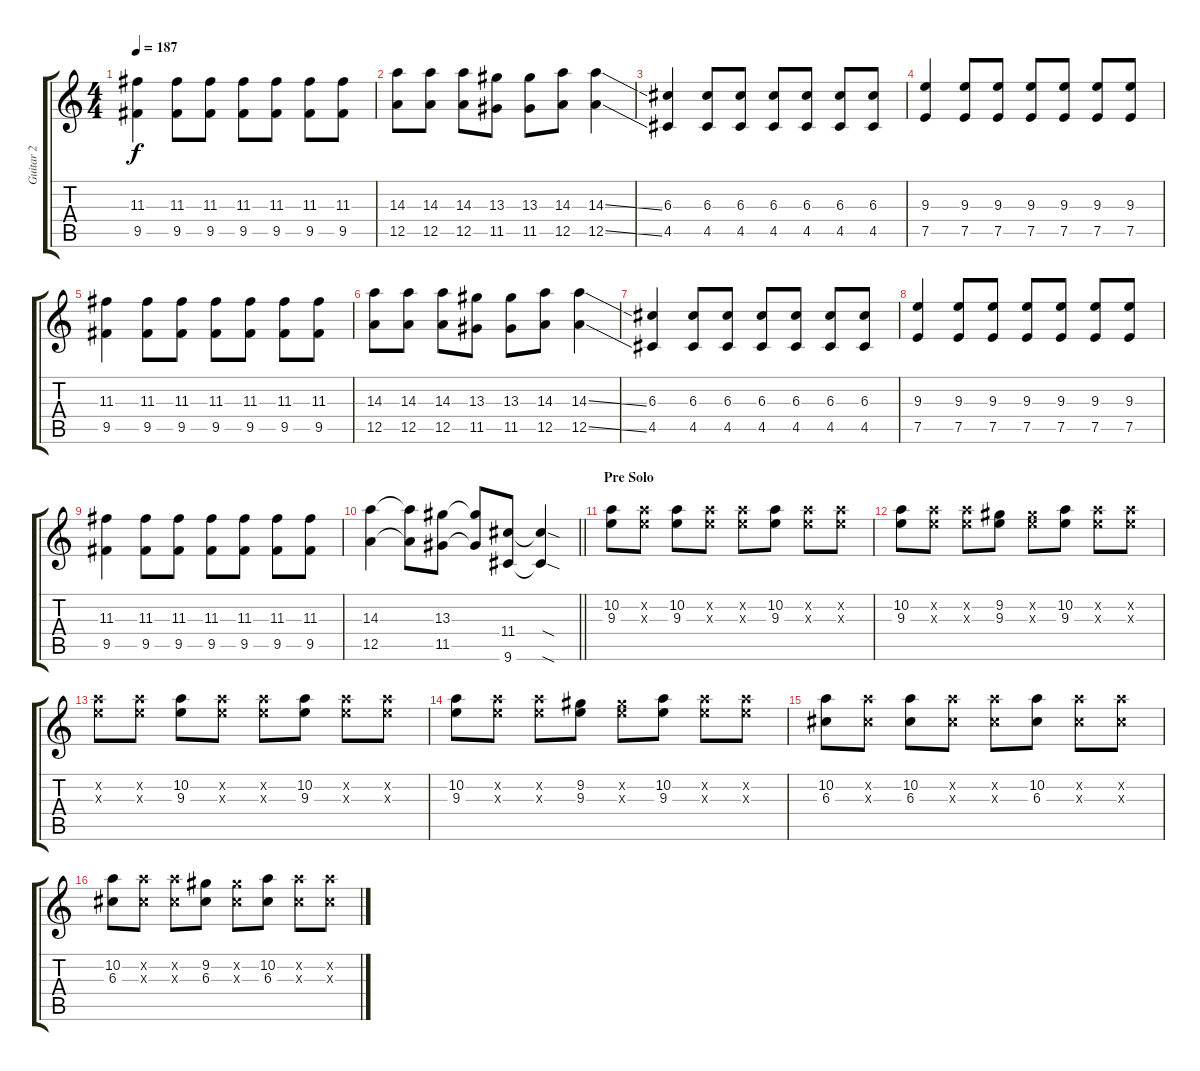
\track ("Guitar 2" "Guitar 2") {instrument overdrivenguitar}
\staff {score tabs}
\tuning (E4 B3 G3 D3 A2 E2) {hide}
\ts (4 4)
\tempo 187
\clef g2
\ks c
(11.3 9.5).4{dy f} (11.3 9.5).8 (11.3 9.5).8 (11.3 9.5).8 (11.3 9.5).8 (11.3 9.5).8 (11.3 9.5).8 |
(14.3 12.5).8 (14.3 12.5).8 (14.3 12.5).8 (13.3 11.5).8 (13.3 11.5).8 (14.3 12.5).8 (14.3{ss} 12.5{ss}).4 |
(6.3 4.5).4 (6.3 4.5).8 (6.3 4.5).8 (6.3 4.5).8 (6.3 4.5).8 (6.3 4.5).8 (6.3 4.5).8 |
(9.3 7.5).4 (9.3 7.5).8 (9.3 7.5).8 (9.3 7.5).8 (9.3 7.5).8 (9.3 7.5).8 (9.3 7.5).8 |
(11.3 9.5).4 (11.3 9.5).8 (11.3 9.5).8 (11.3 9.5).8 (11.3 9.5).8 (11.3 9.5).8 (11.3 9.5).8 |
(14.3 12.5).8 (14.3 12.5).8 (14.3 12.5).8 (13.3 11.5).8 (13.3 11.5).8 (14.3 12.5).8 (14.3{ss} 12.5{ss}).4 |
(6.3 4.5).4 (6.3 4.5).8 (6.3 4.5).8 (6.3 4.5).8 (6.3 4.5).8 (6.3 4.5).8 (6.3 4.5).8 |
(9.3 7.5).4 (9.3 7.5).8 (9.3 7.5).8 (9.3 7.5).8 (9.3 7.5).8 (9.3 7.5).8 (9.3 7.5).8 |
(11.3 9.5).4 (11.3 9.5).8 (11.3 9.5).8 (11.3 9.5).8 (11.3 9.5).8 (11.3 9.5).8 (11.3 9.5).8 |
\barLineRight lightlight
(14.3 12.5).4 (14.3{t} 12.5{t}).8 (13.3 11.5).8 (13.3{t} 11.5{t}).8 (11.4 9.6).8 (11.4{sod t} 9.6{sod t}).4 |
\section ("" "Pre Solo")
(10.2 9.3).8 (10.2{x} 9.3{x}).8 (10.2 9.3).8 (10.2{x} 9.3{x}).8 (10.2{x} 9.3{x}).8 (10.2 9.3).8 (10.2{x} 9.3{x}).8 (10.2{x} 9.3{x}).8 |
(10.2 9.3).8 (10.2{x} 9.3{x}).8 (10.2{x} 9.3{x}).8 (9.2 9.3).8 (9.2{x} 9.3{x}).8 (10.2 9.3).8 (10.2{x} 9.3{x}).8 (10.2{x} 9.3{x}).8 |
(10.2{x} 9.3{x}).8 (10.2{x} 9.3{x}).8 (10.2 9.3).8 (10.2{x} 9.3{x}).8 (10.2{x} 9.3{x}).8 (10.2 9.3).8 (10.2{x} 9.3{x}).8 (10.2{x} 9.3{x}).8 |
(10.2 9.3).8 (10.2{x} 9.3{x}).8 (10.2{x} 9.3{x}).8 (9.2 9.3).8 (9.2{x} 9.3{x}).8 (10.2 9.3).8 (10.2{x} 9.3{x}).8 (10.2{x} 9.3{x}).8 |
(10.2 6.3).8 (10.2{x} 6.3{x}).8 (10.2 6.3).8 (10.2{x} 6.3{x}).8 (10.2{x} 6.3{x}).8 (10.2 6.3).8 (10.2{x} 6.3{x}).8 (10.2{x} 6.3{x}).8 |
(10.2 6.3).8 (10.2{x} 6.3{x}).8 (10.2{x} 6.3{x}).8 (9.2 6.3).8 (9.2{x} 6.3{x}).8 (10.2 6.3).8 (10.2{x} 6.3{x}).8 (10.2{x} 6.3{x}).8
